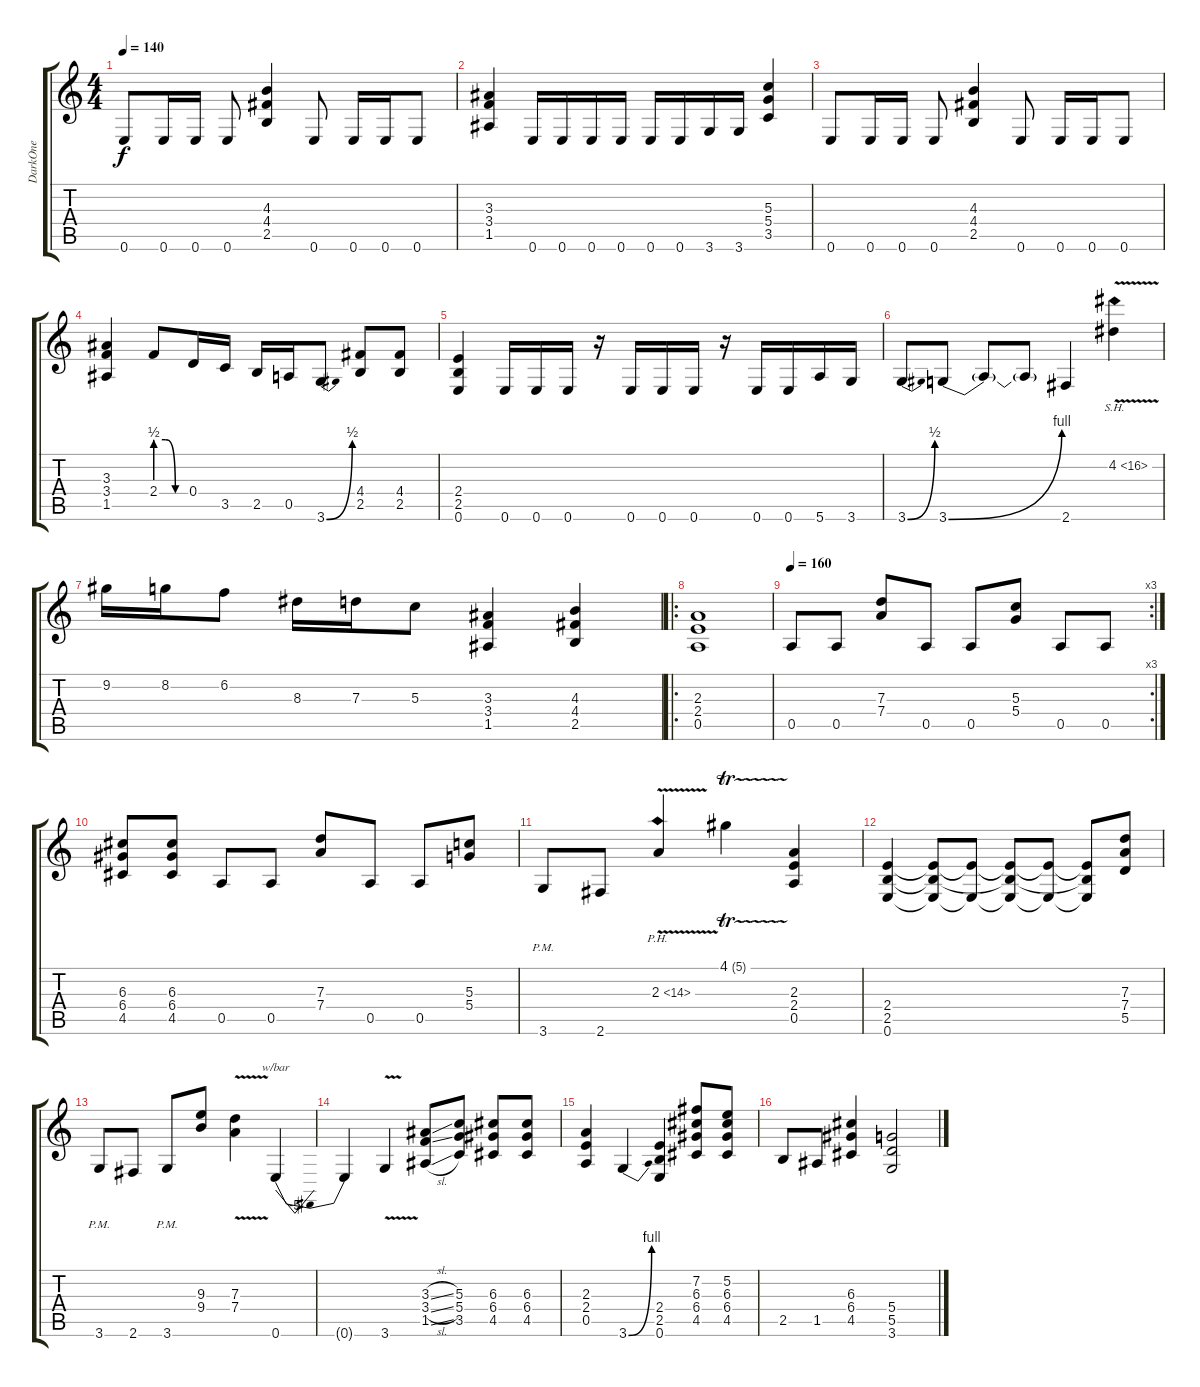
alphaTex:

\track ("DarkOne" "DarkOne") {instrument distortionguitar}
\staff {score tabs}
\tuning (E4 B3 G3 D3 A2 E2) {hide}
\ts (4 4)
\tempo 140
\clef g2
\ks c
0.6.8{dy f instrument distortionguitar} 0.6.16 0.6.16 0.6.8 (4.3 4.4 2.5).4 0.6.8 0.6.16 0.6.16 0.6.8 |
(3.3 3.4 1.5).4 0.6.16 0.6.16 0.6.16 0.6.16 0.6.16 0.6.16 3.6.16 3.6.16 (5.3 5.4 3.5).4 |
0.6.8 0.6.16 0.6.16 0.6.8 (4.3 4.4 2.5).4 0.6.8 0.6.16 0.6.16 0.6.8 |
(3.3 3.4 1.5).4 2.4{be (custom 0 2 20 2 40 0 60 0)}.8 0.4.16 3.5.16 2.5.16 0.5.16 3.6{be (bend 0 0 60 2)}.8 (4.4 2.5).8 (4.4 2.5).8 |
(2.4 2.5 0.6).4 0.6.16 0.6.16 0.6.16 r.16 0.6.16 0.6.16 0.6.16 r.16 0.6.16 0.6.16 5.6.16 3.6.16 |
3.6{be (bend 0 0 60 2)}.8 3.6{be (bend 0 0 60 4)}.8 3.6{t}.8 3.6{t}.8 2.6.4 4.2{sh 12 v}.4 |
9.2.16 8.2.16 6.2.8 8.3.16 7.3.16 5.3.8 (3.3 3.4 1.5).4 (4.3 4.4 2.5).4 |
\ro
(2.3 2.4 0.5).1 |
\rc 3
\tempo 160
0.5.8 0.5.8 (7.3 7.4).8 0.5.8 0.5.8 (5.3 5.4).8 0.5.8 0.5.8 |
(6.3 6.4 4.5).8 (6.3 6.4 4.5).8 0.5.8 0.5.8 (7.3 7.4).8 0.5.8 0.5.8 (5.3 5.4).8 |
3.6{pm}.8 2.6.8 2.3{ph 12 v}.4 4.1{tr (5 16)}.4 (2.3 2.4 0.5).4 |
(2.4 2.5 0.6).4 (2.4{t} 2.5{t} 0.6{t}).8 (2.4{t} 0.6{t}).8 (2.4{t} 2.5{t} 0.6{t}).8 (2.4{t} 0.6{t}).8 (2.4{t} 2.5{t} 0.6{t}).8 (7.3 7.4 5.5).8 |
3.6{pm}.8 2.6.8 3.6{pm}.8 (9.3 9.4).8 (7.3{v} 7.4{v}).4 0.6.4{tbe (dip default 0 0 30 -20 60 0)} |
0.6{t}.4 3.6{v}.4 (3.3{sl} 3.4{sl} 1.5{sl}).8 (5.3 5.4 3.5).8 (6.3 6.4 4.5).8 (6.3 6.4 4.5).8 |
(2.3 2.4 0.5).4 3.6{be (bend 0 0 60 4)}.4 (2.4 2.5 0.6).4 (7.2 6.3 6.4 4.5).8 (5.2 6.3 6.4 4.5).8 |
2.5.8 1.5.8 (6.3 6.4 4.5).4 (5.4 5.5 3.6).2
